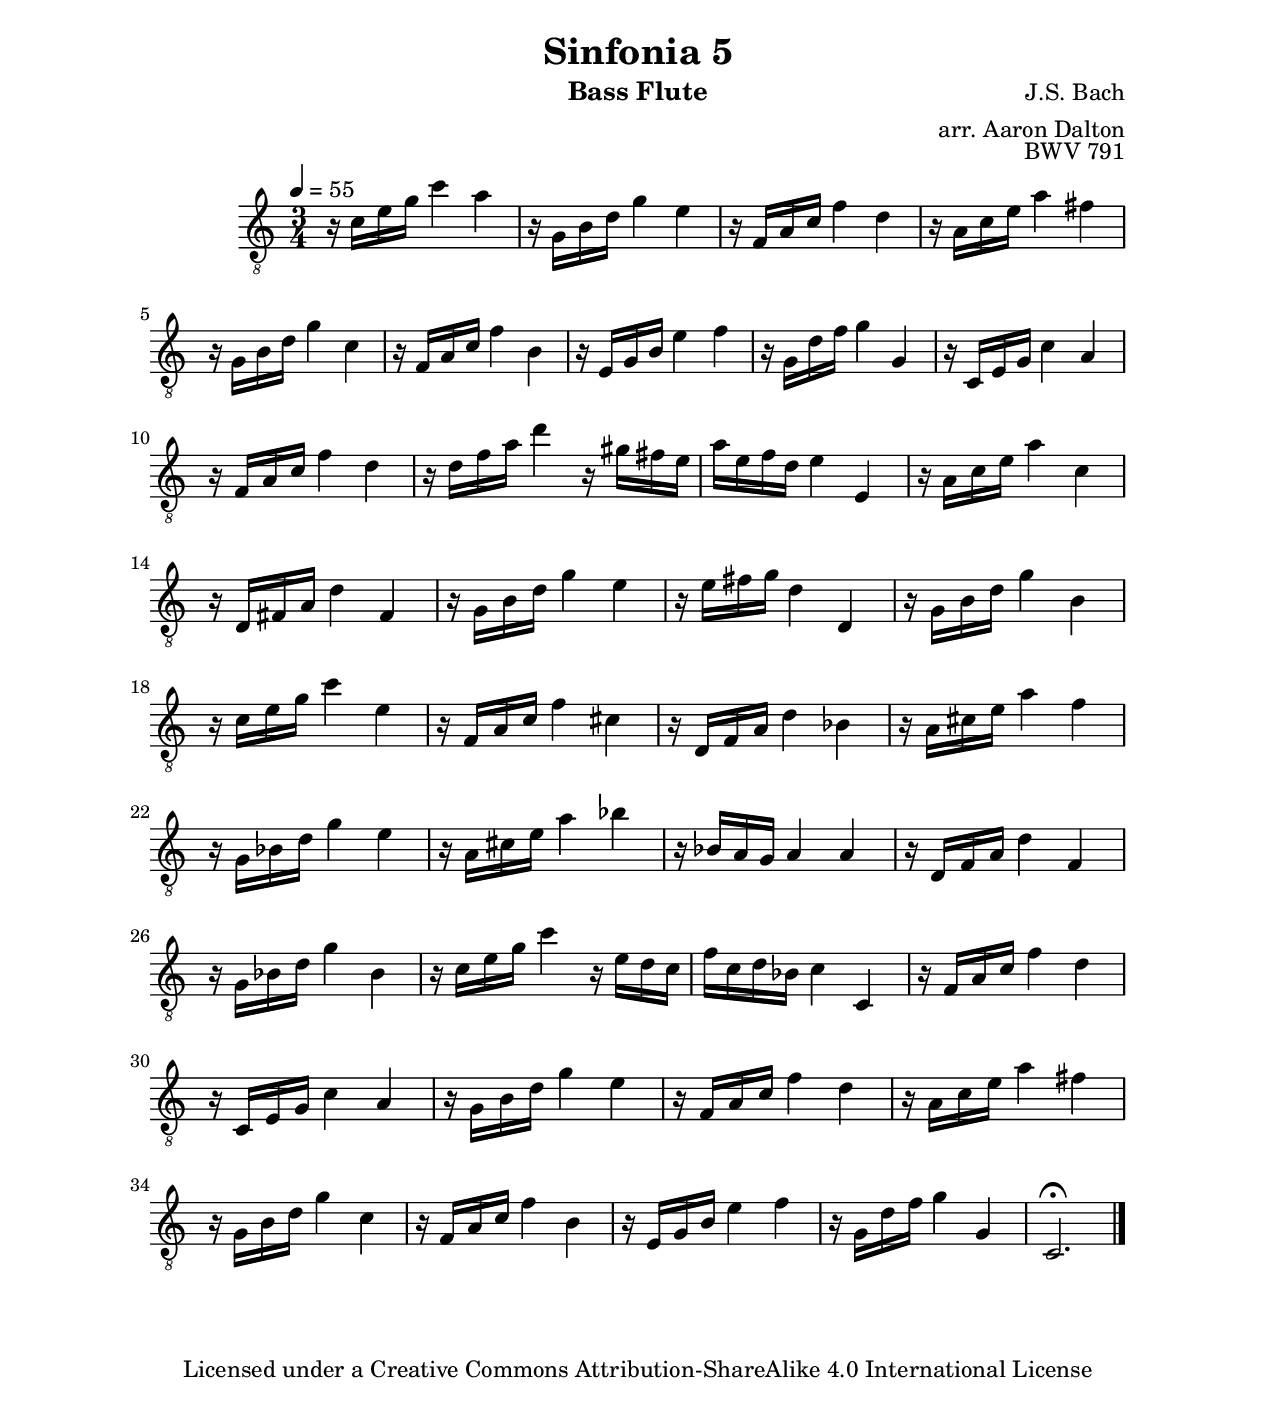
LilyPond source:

\version "2.18.2"

threeNotes = \transpose ees c \relative c' {
    \time 3/4
    \key ees \major
    \tempo 4 = 55
    \clef "treble_8"
  % bars 1-4
  r16 ees g bes ees4 c |
  r16 bes, d f bes4 g |
  r16 aes, c ees aes4 f |
  r16 c ees g c4 a |
  
  % bars 5-9
  r16 bes, d f bes4 ees, |
  r16 aes, c ees aes4 d, |
  r16 g, bes d g4 aes |
  r16 bes, f' aes bes4 bes, |
  r16 ees, g bes ees4 c |

  % bars 10-13
  r16 aes c ees aes4 f |
  r16 f aes c f4 r16 b, a g |
  c g aes f g4 g, |
  r16 c ees g c4 ees, |

  % bars 14-17
  r16 f, a c f4 a, |
  r16 bes d f bes4 g |
  r16 g a bes f4 f, |
  r16 bes d f bes4 d, |

  % bars 18-21
  r16 ees g bes ees4 g, |
  r16 aes, c ees aes4 e |
  r16 f, aes c f4 des |
  r16 c e g c4 aes |

  % bars 22-25
  r16 bes, des f bes4 g |
  r16 c, e g c4 des |
  r16 des, c bes c4 c |
  r16 f, aes c f4 aes, |

  % bars 26-29
  r16 bes des f bes4 des, |
  r16 ees g bes ees4 r16 g, f ees |
  aes ees f des ees4 ees, |
  r16 aes c ees aes4 f |

  % bars 30-33
  r16 ees, g bes ees4 c |
  r16 bes d f bes4 g |
  r16 aes, c ees aes4 f |
  r16 c ees g c4 a |
  
  % bars 34-38
  r16 bes, d f bes4 ees, |
  r16 aes, c ees aes4 d, |
  r16 g, bes d g4 aes |
  r16 bes, f' aes bes4 bes, |
  ees,2.\fermata \bar "|."
  }


\paper {
  #(set-paper-size "letter")
  top-margin = 1\in
  bottom-margin = 1\in
  left-margin = 1\in
  right-margin = 1\in
}

\header {
    instrument = "Bass Flute"
    title = "Sinfonia 5"
    opus = "BWV 791"
    composer = "J.S. Bach"
    arranger = "arr. Aaron Dalton"
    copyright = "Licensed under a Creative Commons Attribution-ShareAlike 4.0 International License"
}

{
    \set Score.skipBars = ##t
    \threeNotes
}